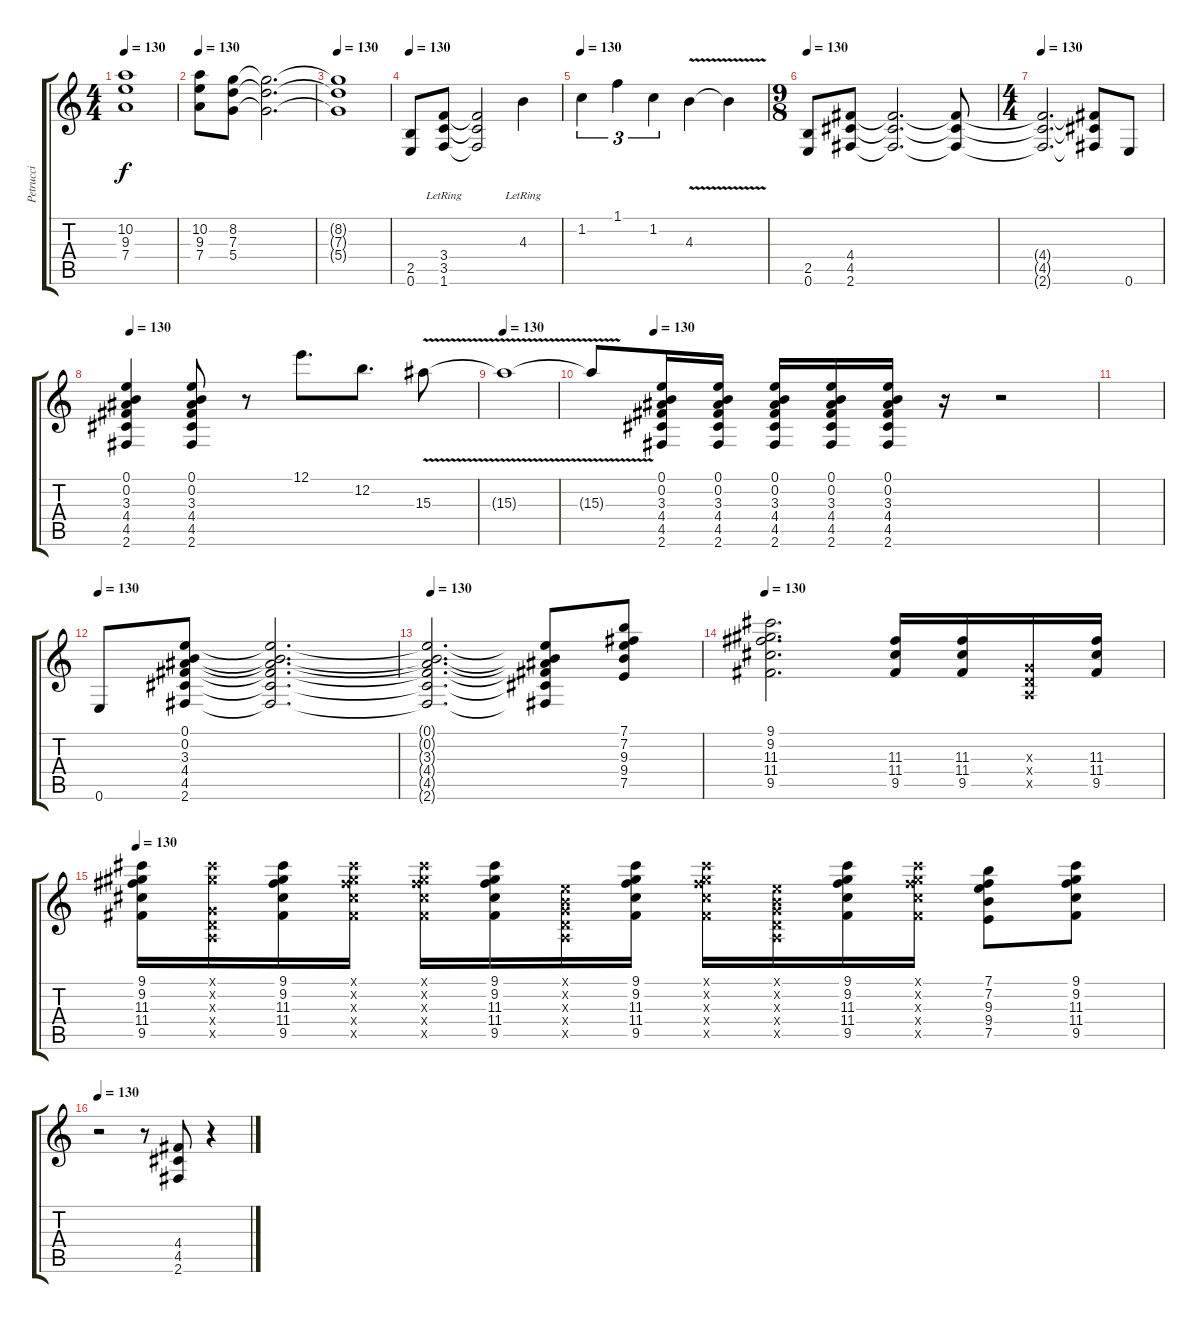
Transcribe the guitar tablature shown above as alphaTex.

\track ("Petrucci" "Petrucci") {instrument distortionguitar}
\staff {score tabs}
\tuning (E4 B3 G3 D3 A2 E2) {hide}
\ts (4 4)
\tempo 130
\clef g2
\ks c
(10.2{t} 9.3{t} 7.4{t}).1{dy f} |
\tempo 130
(10.2 9.3 7.4).8 (8.2 7.3 5.4).8 (8.2{t} 7.3{t} 5.4{t}).2{d} |
\tempo 130
(8.2{t} 7.3{t} 5.4{t}).1 |
\tempo 130
(2.5 0.6).8 (3.4{lr} 3.5{lr} 1.6{lr}).8 (3.4{t} 3.5{t} 1.6{t}).2 4.3{lr}.4 |
\tempo 130
1.2.4{tu (3 2)} 1.1.4{tu (3 2)} 1.2.4{tu (3 2)} 4.3{v}.4 4.3{t}.4 |
\ts (9 8)
\tempo 130
(2.5 0.6).8 (4.4 4.5 2.6).8 (4.4{t} 4.5{t} 2.6{t}).2{d} (4.4{t} 4.5{t} 2.6{t}).8 |
\ts (4 4)
\tempo 130
(4.4{t} 4.5{t} 2.6{t}).2{d} (4.4{t} 4.5{t} 2.6{t}).8 0.6.8 |
\tempo 130
(0.1 0.2 3.3 4.4 4.5 2.6).4 (0.1 0.2 3.3 4.4 4.5 2.6).8 r.8 12.1.8{d} 12.2.8{d} 15.3{v}.8 |
\tempo 130
15.3{v t}.1 |
\tempo (130 0.125)
15.3{t}.8 (0.1 0.2 3.3 4.4 4.5 2.6).16 (0.1 0.2 3.3 4.4 4.5 2.6).16 (0.1 0.2 3.3 4.4 4.5 2.6).16 (0.1 0.2 3.3 4.4 4.5 2.6).16 (0.1 0.2 3.3 4.4 4.5 2.6).16 r.16 r.2 |
|
\tempo 130
0.6.8 (0.1 0.2 3.3 4.4 4.5 2.6).8 (0.1{t} 0.2{t} 3.3{t} 4.4{t} 4.5{t} 2.6{t}).2{d} |
\tempo 130
(0.1{t} 0.2{t} 3.3{t} 4.4{t} 4.5{t} 2.6{t}).2{d} (0.1{t} 0.2{t} 3.3{t} 4.4{t} 4.5{t} 2.6{t}).8 (7.1 7.2 9.3 9.4 7.5).8 |
\tempo 130
(9.1 9.2 11.3 11.4 9.5).2{d} (11.3 11.4 9.5).16 (11.3 11.4 9.5).16 (0.3{x} 0.4{x} 0.5{x}).16 (11.3 11.4 9.5).16 |
\tempo 130
(9.1 9.2 11.3 11.4 9.5).16 (9.1{x} 9.2{x} 0.3{x} 0.4{x} 0.5{x}).16 (9.1 9.2 11.3 11.4 9.5).16 (9.1{x} 9.2{x} 11.3{x} 11.4{x} 9.5{x}).16 (9.1{x} 9.2{x} 11.3{x} 11.4{x} 9.5{x}).16 (9.1 9.2 11.3 11.4 9.5).16 (0.1{x} 0.2{x} 0.3{x} 0.4{x} 0.5{x}).16 (9.1 9.2 11.3 11.4 9.5).16 (9.1{x} 9.2{x} 11.3{x} 11.4{x} 9.5{x}).16 (0.1{x} 0.2{x} 0.3{x} 0.4{x} 0.5{x}).16 (9.1 9.2 11.3 11.4 9.5).16 (9.1{x} 9.2{x} 11.3{x} 11.4{x} 9.5{x}).16 (7.1 7.2 9.3 9.4 7.5).8 (9.1 9.2 11.3 11.4 9.5).8 |
\tempo 130
r.2 r.8 (4.4 4.5 2.6).8 r.4
